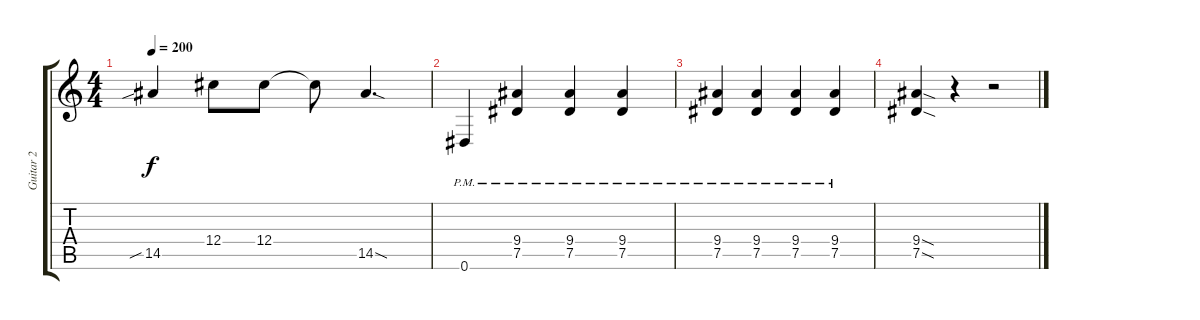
\track ("Guitar 2" "Guitar 2") {instrument overdrivenguitar}
\staff {score tabs}
\tuning (Eb4 Bb3 Gb3 Db3 Ab2 Eb2) {hide}
\ts (4 4)
\tempo 200
\clef g2
\ks c
14.5{sib}.4{dy f} 12.4.8 12.4.8 12.4{t}.8 14.5{sod}.4{d} |
0.6{pm}.4 (9.4{pm} 7.5{pm}).4 (9.4{pm} 7.5).4 (9.4{pm} 7.5).4 |
(9.4{pm} 7.5).4 (9.4{pm} 7.5).4 (9.4{pm} 7.5).4 (9.4{pm} 7.5).4 |
(9.4{sod} 7.5{sod}).4 r.4 r.2
